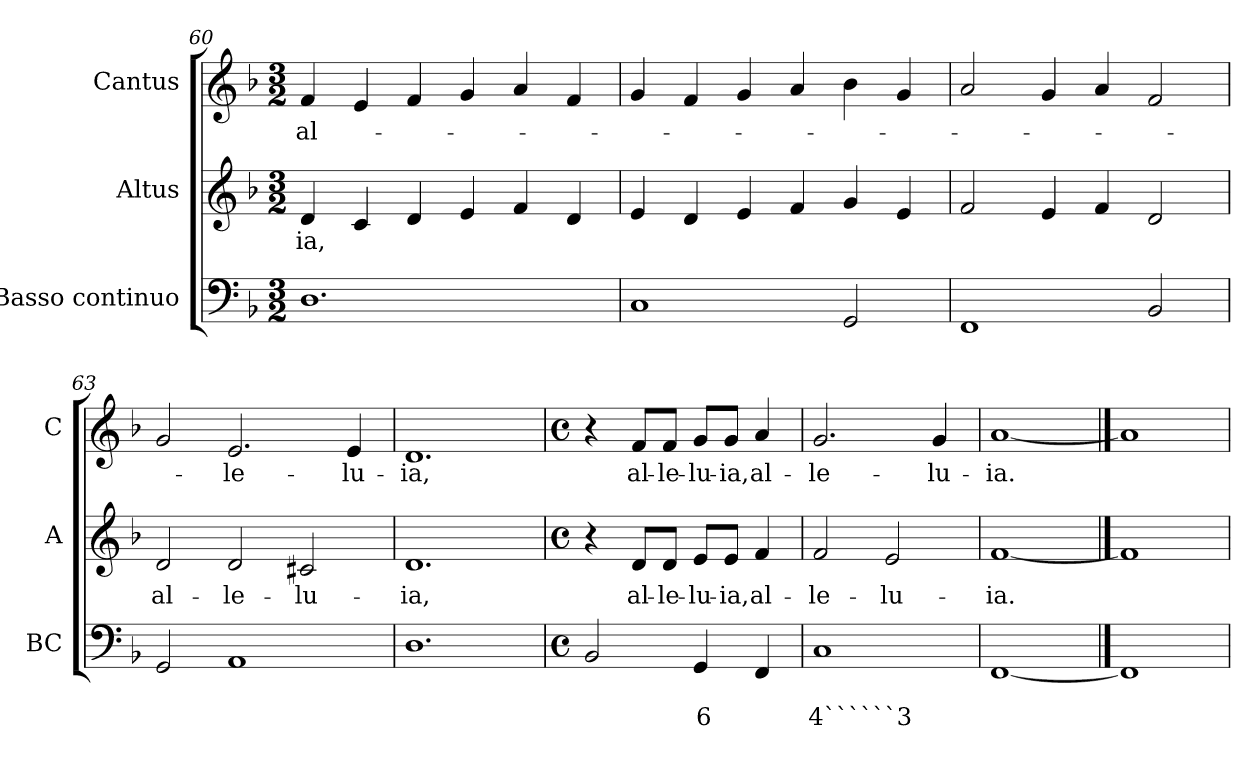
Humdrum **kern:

**kern	**text	**text	**kern	**text	**kern	**text
*part3	*part3	*part3	*part2	*part2	*part1	*part1
*staff3	*staff3	*staff3	*staff2	*staff2	*staff1	*staff1
*I"Basso continuo	*	*	*I"Altus	*	*I"Cantus	*
*I'BC	*	*	*I'A	*	*I'C	*
*clefF4	*	*	*clefG2	*	*clefG2	*
*k[b-]	*	*	*k[b-]	*	*k[b-]	*
*F:	*	*	*F:	*	*F:	*
*M3/2	*	*	*M3/2	*	*M3/2	*
=60	=60	=60	=60	=60	=60	=60
!	!	!	!	!LO:LY:b	!	!
!	!	!	!	!	!	!LO:LY:b
1.D	.	.	4d/	-ia,	4f/	al-
.	.	.	4c/	.	4e/	.
.	.	.	4d/	.	4f/	.
.	.	.	4e/	.	4g/	.
.	.	.	4f/	.	4a/	.
.	.	.	4d/	.	4f/	.
=61	=61	=61	=61	=61	=61	=61
1C	.	.	4e/	.	4g/	.
.	.	.	4d/	.	4f/	.
.	.	.	4e/	.	4g/	.
.	.	.	4f/	.	4a/	.
2GG/	.	.	4g/	.	4b-\	.
.	.	.	4e/	.	4g/	.
!!LO:LB:g=z
=62	=62	=62	=62	=62	=62	=62
1FF	.	.	2f/	.	2a/	.
.	.	.	4e/	.	4g/	.
.	.	.	4f/	.	4a/	.
2BB-/	.	.	2d/	.	2f/	.
=63	=63	=63	=63	=63	=63	=63
!	!	!	!	!LO:LY:b	!	!
2GG/	.	.	2d/	al-	2g/	.
!	!	!	!	!LO:LY:b	!	!
!	!	!	!	!	!	!LO:LY:b
1AA	.	.	2d/	-le-	2.e/	-le-
!	!	!	!	!LO:LY:b	!	!
.	.	.	2c#X/	-lu-	.	.
!	!	!	!	!	!	!LO:LY:b
.	.	.	.	.	4e/	-lu-
=64	=64	=64	=64	=64	=64	=64
!	!	!	!	!LO:LY:b	!	!
!	!	!	!	!	!	!LO:LY:b
1.D	.	.	1.d	-ia,	1.d	-ia,
=65	=65	=65	=65	=65	=65	=65
*M4/4	*	*	*M4/4	*	*M4/4	*
*met(c)	*	*	*met(c)	*	*met(c)	*
2BB-/	.	.	4r	.	4r	.
!	!	!	!	!LO:LY:b	!	!
!	!	!	!	!	!	!LO:LY:b
.	.	.	8d/L	al-	8f/L	al-
!	!	!	!	!LO:LY:b	!	!
!	!	!	!	!	!	!LO:LY:b
.	.	.	8d/J	-le-	8f/J	-le-
!	!	!LO:LY:b	!	!	!	!
!	!	!	!	!LO:LY:b	!	!
!	!	!	!	!	!	!LO:LY:b
4GG/	.	6	8e/L	-lu-	8g/L	-lu-
!	!	!	!	!LO:LY:b	!	!
!	!	!	!	!	!	!LO:LY:b
.	.	.	8e/J	-ia,	8g/J	-ia,
!	!	!	!	!LO:LY:b	!	!
!	!	!	!	!	!	!LO:LY:b
4FF/	.	.	4f/	al-	4a/	al-
=66	=66	=66	=66	=66	=66	=66
!	!	!LO:LY:b	!	!	!	!
!	!	!	!	!LO:LY:b	!	!
!	!	!	!	!	!	!LO:LY:b
1C	.	4``````3	2f/	-le-	2.g/	-le-
!	!	!	!	!LO:LY:b	!	!
.	.	.	2e/	-lu-	.	.
!	!	!	!	!	!	!LO:LY:b
.	.	.	.	.	4g/	-lu-
=67	=67	=67	=67	=67	=67	=67
!	!	!	!	!LO:LY:b	!	!
!	!	!	!	!	!	!LO:LY:b
[1FF	.	.	[1f	-ia.	[1a	-ia.
==68	==68	==68	==68	==68	==68	==68
1FF]	.	.	1f]	.	1a]	.
=	=	=	=	=	=	=
*-	*-	*-	*-	*-	*-	*-
